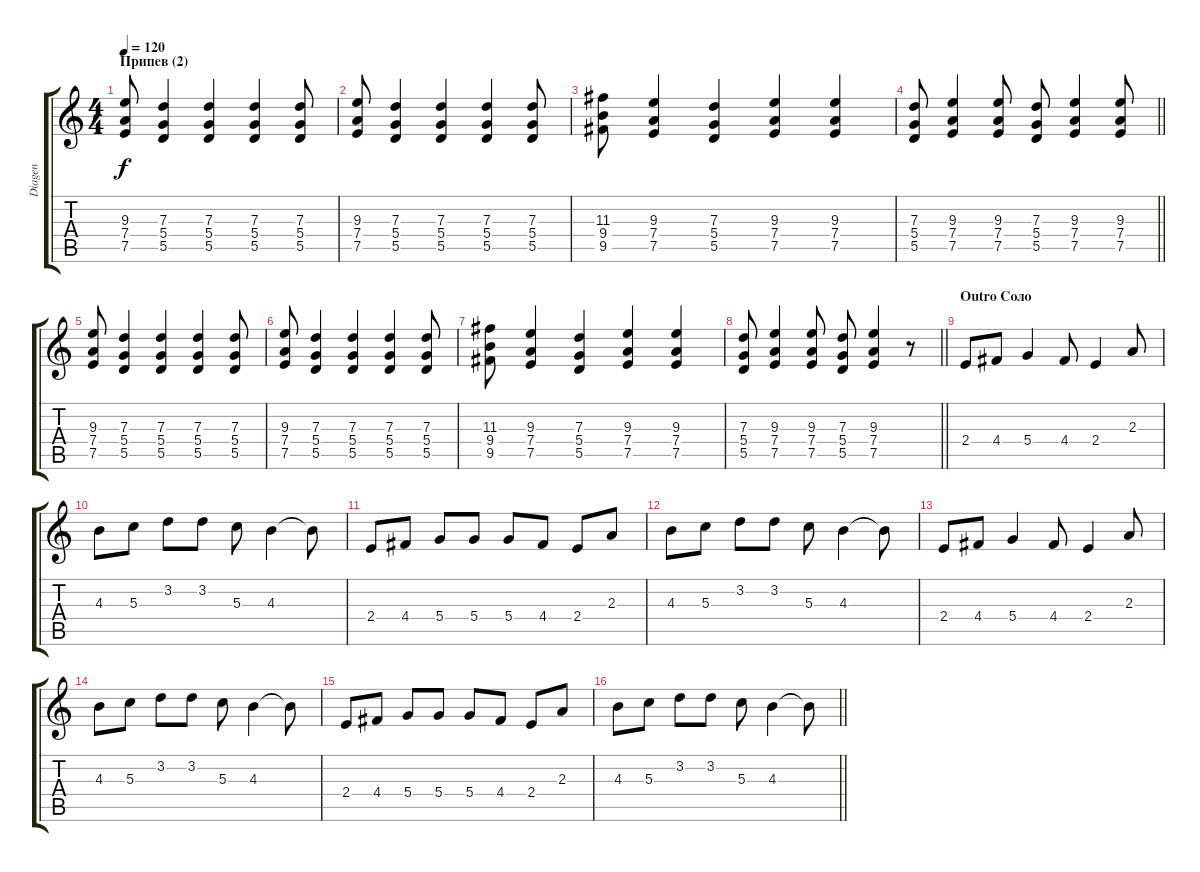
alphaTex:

\track ("Diagen" "Diagen") {instrument distortionguitar}
\staff {score tabs}
\tuning (E4 B3 G3 D3 A2 E2) {hide}
\ts (4 4)
\section ("" "Припев (2)")
\tempo 120
\clef g2
\ks c
(9.3 7.4 7.5).8{dy f} (7.3 5.4 5.5).4 (7.3 5.4 5.5).4 (7.3 5.4 5.5).4 (7.3 5.4 5.5).8 |
(9.3 7.4 7.5).8 (7.3 5.4 5.5).4 (7.3 5.4 5.5).4 (7.3 5.4 5.5).4 (7.3 5.4 5.5).8 |
(11.3 9.4 9.5).8 (9.3 7.4 7.5).4 (7.3 5.4 5.5).4 (9.3 7.4 7.5).4 (9.3 7.4 7.5).4 |
\barLineRight lightlight
(7.3 5.4 5.5).8 (9.3 7.4 7.5).4 (9.3 7.4 7.5).8 (7.3 5.4 5.5).8 (9.3 7.4 7.5).4 (9.3 7.4 7.5).8 |
(9.3 7.4 7.5).8 (7.3 5.4 5.5).4 (7.3 5.4 5.5).4 (7.3 5.4 5.5).4 (7.3 5.4 5.5).8 |
(9.3 7.4 7.5).8 (7.3 5.4 5.5).4 (7.3 5.4 5.5).4 (7.3 5.4 5.5).4 (7.3 5.4 5.5).8 |
(11.3 9.4 9.5).8 (9.3 7.4 7.5).4 (7.3 5.4 5.5).4 (9.3 7.4 7.5).4 (9.3 7.4 7.5).4 |
\barLineRight lightlight
(7.3 5.4 5.5).8 (9.3 7.4 7.5).4 (9.3 7.4 7.5).8 (7.3 5.4 5.5).8 (9.3 7.4 7.5).4 r.8 |
\section ("" "Outro Соло ")
2.4.8 4.4.8 5.4.4 4.4.8 2.4.4 2.3.8 |
4.3.8 5.3.8 3.2.8 3.2.8 5.3.8 4.3.4 4.3{t}.8 |
2.4.8 4.4.8 5.4.8 5.4.8 5.4.8 4.4.8 2.4.8 2.3.8 |
4.3.8 5.3.8 3.2.8 3.2.8 5.3.8 4.3.4 4.3{t}.8 |
2.4.8 4.4.8 5.4.4 4.4.8 2.4.4 2.3.8 |
4.3.8 5.3.8 3.2.8 3.2.8 5.3.8 4.3.4 4.3{t}.8 |
2.4.8 4.4.8 5.4.8 5.4.8 5.4.8 4.4.8 2.4.8 2.3.8 |
\barLineRight lightlight
4.3.8 5.3.8 3.2.8 3.2.8 5.3.8 4.3.4 4.3{t}.8
